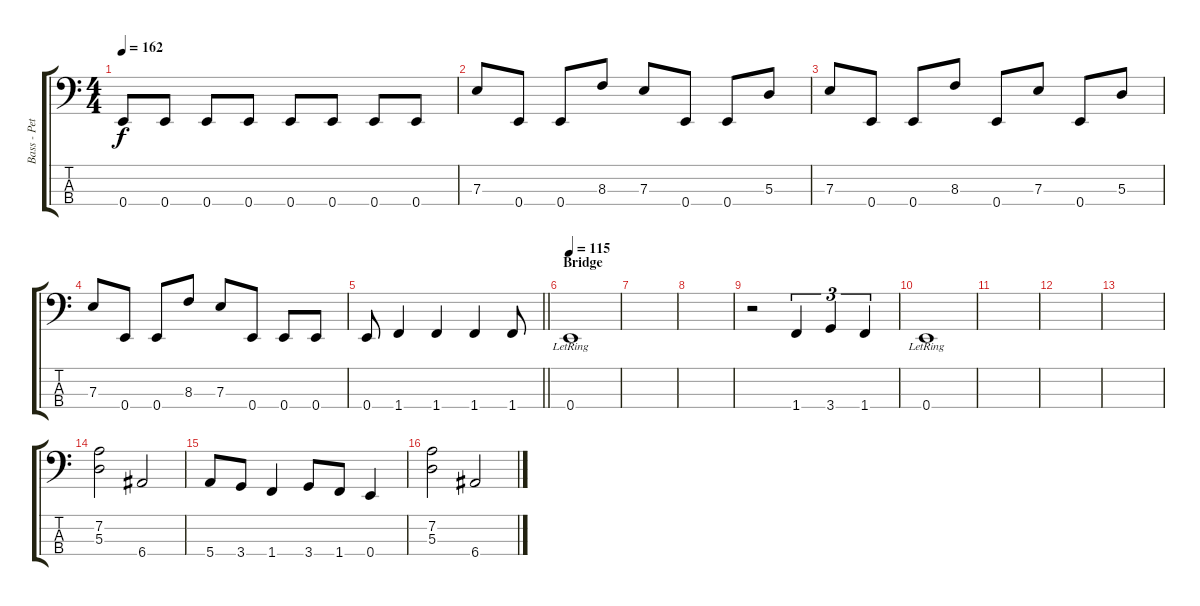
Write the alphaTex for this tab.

\track ("Bass - Peter Baltes" "Bass - Pet") {instrument electricbassfinger}
\staff {score tabs}
\tuning (G2 D2 A1 E1) {hide}
\ts (4 4)
\tempo 162
\clef f4
\ks c
0.4.8{dy f} 0.4.8 0.4.8 0.4.8 0.4.8 0.4.8 0.4.8 0.4.8 |
7.3.8 0.4.8 0.4.8 8.3.8 7.3.8 0.4.8 0.4.8 5.3.8 |
7.3.8 0.4.8 0.4.8 8.3.8 0.4.8 7.3.8 0.4.8 5.3.8 |
7.3.8 0.4.8 0.4.8 8.3.8 7.3.8 0.4.8 0.4.8 0.4.8 |
\barLineRight lightlight
0.4.8 1.4.4 1.4.4 1.4.4 1.4.8 |
\section ("" "Bridge")
\tempo 115
0.4{lr}.1 |
|
|
r.2 1.4.4{tu (3 2)} 3.4.4{tu (3 2)} 1.4.4{tu (3 2)} |
0.4{lr}.1 |
|
|
|
(7.2 5.3).2 6.4.2 |
5.4.8 3.4.8 1.4.4 3.4.8 1.4.8 0.4.4 |
(7.2 5.3).2 6.4.2
